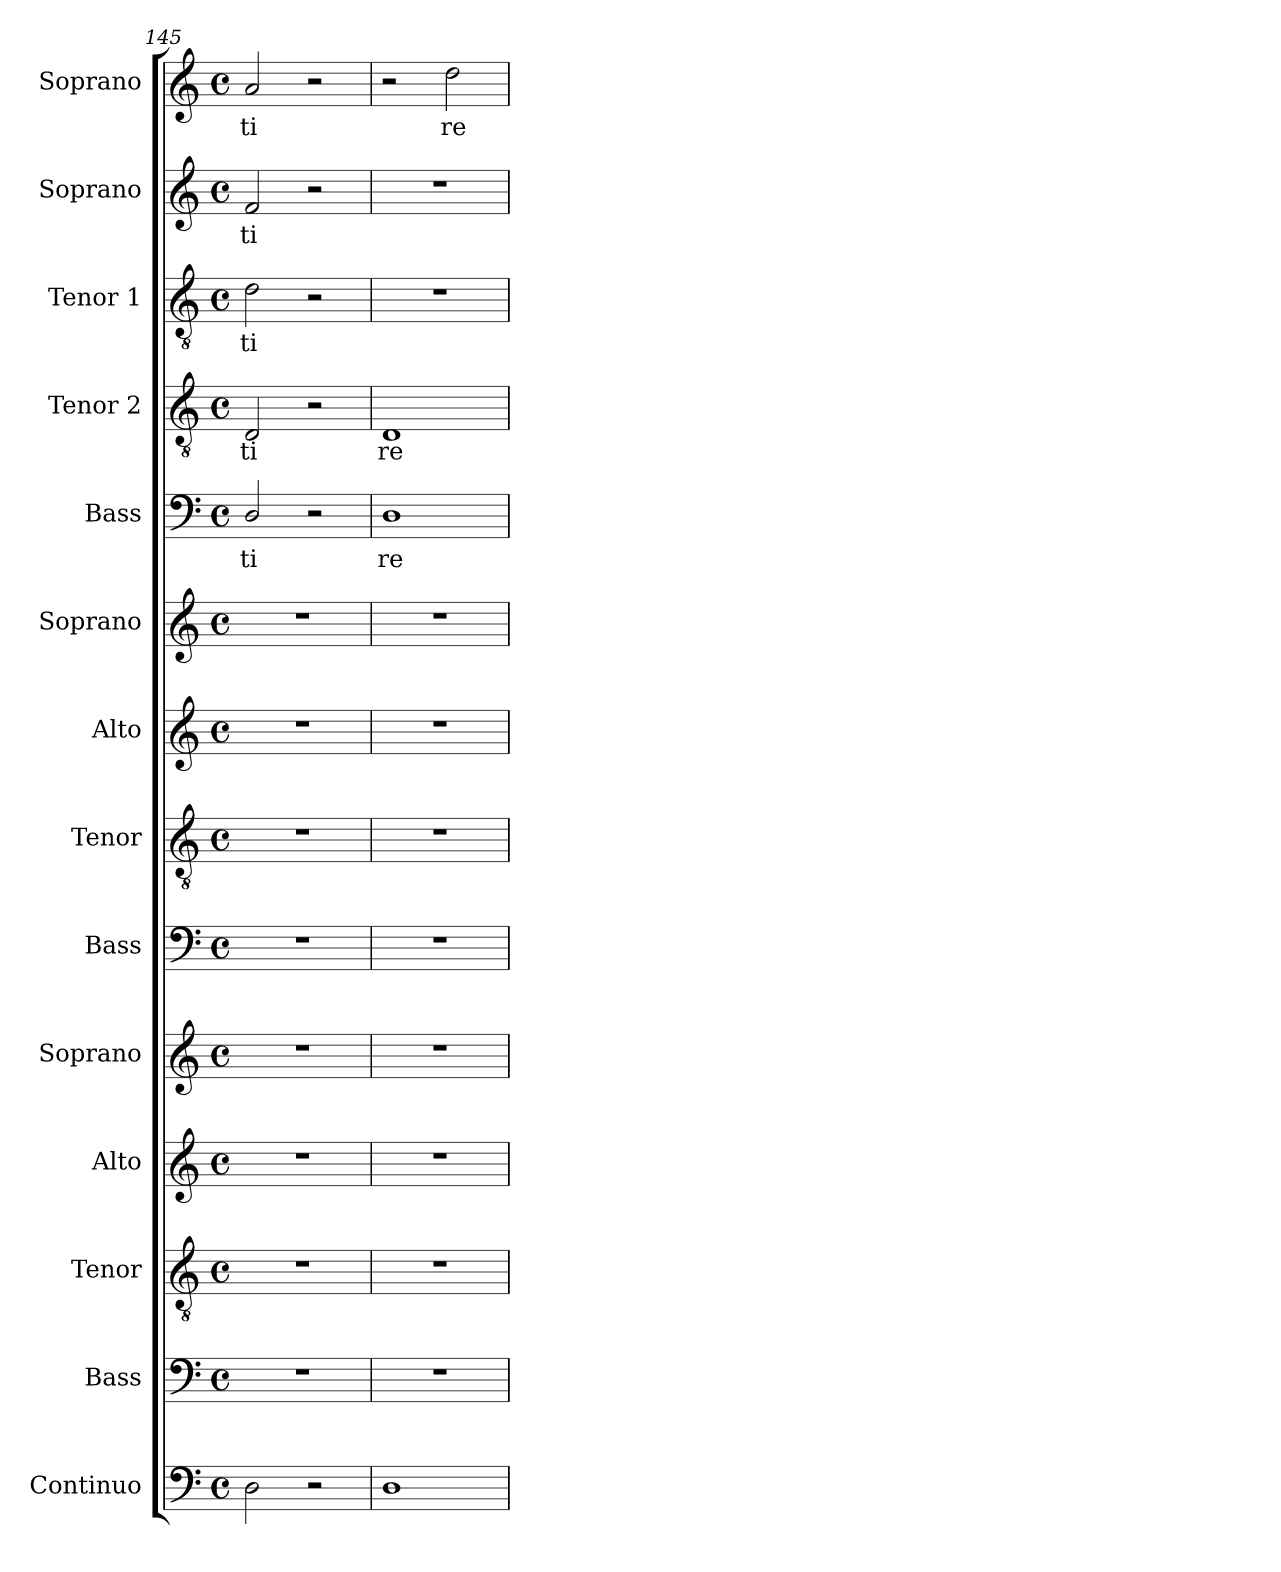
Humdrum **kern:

**kern	**kern	**kern	**kern	**kern	**kern	**kern	**kern	**kern	**kern	**text	**kern	**text	**kern	**text	**kern	**text	**kern	**text
*part14	*part13	*part12	*part11	*part10	*part9	*part8	*part7	*part6	*part5	*part5	*part4	*part4	*part3	*part3	*part2	*part2	*part1	*part1
*staff14	*staff13	*staff12	*staff11	*staff10	*staff9	*staff8	*staff7	*staff6	*staff5	*staff5	*staff4	*staff4	*staff3	*staff3	*staff2	*staff2	*staff1	*staff1
*I"Continuo	*I"Bass	*I"Tenor	*I"Alto	*I"Soprano	*I"Bass	*I"Tenor	*I"Alto	*I"Soprano	*I"Bass	*	*I"Tenor 2	*	*I"Tenor 1	*	*I"Soprano	*	*I"Soprano	*
*I'Cont.	*I'B.	*I'T.	*I'A.	*I'S.	*I'B.	*I'T.	*I'A.	*I'S.	*I'B.	*	*I'T2.	*	*I'T1.	*	*I'S.	*	*I'S.	*
*clefF4	*clefF4	*clefGv2	*clefG2	*clefG2	*clefF4	*clefGv2	*clefG2	*clefG2	*clefF4	*	*clefGv2	*	*clefGv2	*	*clefG2	*	*clefG2	*
*	*	*ITrd7c12	*	*	*	*ITrd7c12	*	*	*	*	*ITrd7c12	*	*ITrd7c12	*	*	*	*	*
*k[]	*k[]	*k[]	*k[]	*k[]	*k[]	*k[]	*k[]	*k[]	*k[]	*	*k[]	*	*k[]	*	*k[]	*	*k[]	*
*C:	*C:	*C:	*C:	*C:	*C:	*C:	*C:	*C:	*C:	*	*C:	*	*C:	*	*C:	*	*C:	*
*M4/4	*M4/4	*M4/4	*M4/4	*M4/4	*M4/4	*M4/4	*M4/4	*M4/4	*M4/4	*	*M4/4	*	*M4/4	*	*M4/4	*	*M4/4	*
*met(c)	*met(c)	*met(c)	*met(c)	*met(c)	*met(c)	*met(c)	*met(c)	*met(c)	*met(c)	*	*met(c)	*	*met(c)	*	*met(c)	*	*met(c)	*
=145	=145	=145	=145	=145	=145	=145	=145	=145	=145	=145	=145	=145	=145	=145	=145	=145	=145	=145
!	!	!	!	!	!	!	!	!	!	!LO:LY:b:color=#000000	!	!	!	!	!	!	!	!
!	!	!	!	!	!	!	!	!	!	!	!	!LO:LY:b:color=#000000	!	!	!	!	!	!
!	!	!	!	!	!	!	!	!	!	!	!	!	!	!LO:LY:b:color=#000000	!	!	!	!
!	!	!	!	!	!	!	!	!	!	!	!	!	!	!	!	!LO:LY:b:color=#000000	!	!
!	!	!	!	!	!	!	!	!	!	!	!	!	!	!	!	!	!	!LO:LY:b:color=#000000
2Di\	1r	1r	1r	1r	1r	1r	1r	1r	2Di/	-ti	2DDi/	-ti	2Di\	-ti	2fi/	-ti	2ai/	-ti
2r	.	.	.	.	.	.	.	.	2r	.	2r	.	2r	.	2r	.	2r	.
=146	=146	=146	=146	=146	=146	=146	=146	=146	=146	=146	=146	=146	=146	=146	=146	=146	=146	=146
!	!	!	!	!	!	!	!	!	!	!LO:LY:b:color=#000000	!	!	!	!	!	!	!	!
!	!	!	!	!	!	!	!	!	!	!	!	!LO:LY:b:color=#000000	!	!	!	!	!	!
1Di	1r	1r	1r	1r	1r	1r	1r	1r	1Di	re-	1DDi	re-	1r	.	1r	.	2r	.
!	!	!	!	!	!	!	!	!	!	!	!	!	!	!	!	!	!	!LO:LY:b:color=#000000
.	.	.	.	.	.	.	.	.	.	.	.	.	.	.	.	.	2ddi\	re-
=	=	=	=	=	=	=	=	=	=	=	=	=	=	=	=	=	=	=
*-	*-	*-	*-	*-	*-	*-	*-	*-	*-	*-	*-	*-	*-	*-	*-	*-	*-	*-
